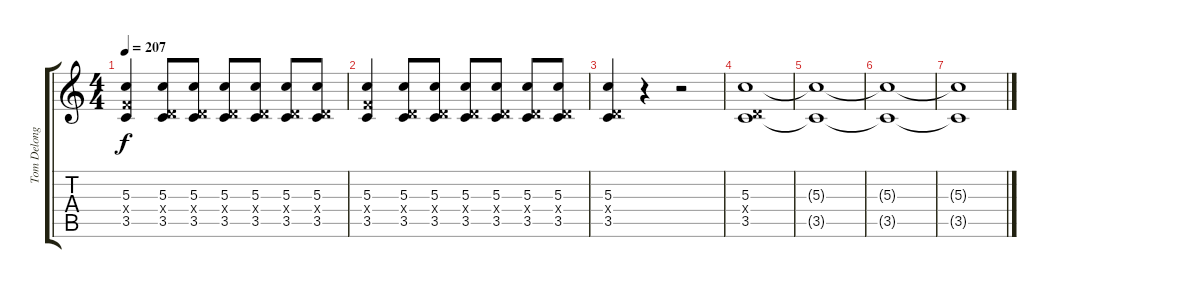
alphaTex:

\track ("Tom Delong (Distortion 1)" "Tom Delong") {instrument distortionguitar}
\staff {score tabs}
\tuning (E4 B3 G3 D3 A2 E2) {hide}
\ts (4 4)
\tempo 207
\clef g2
\ks c
(5.3 3.4{x} 3.5).4{dy f} (5.3 0.4{x} 3.5).8 (5.3 0.4{x} 3.5).8 (5.3 0.4{x} 3.5).8 (5.3 0.4{x} 3.5).8 (5.3 0.4{x} 3.5).8 (5.3 0.4{x} 3.5).8 |
(5.3 3.4{x} 3.5).4 (5.3 0.4{x} 3.5).8 (5.3 0.4{x} 3.5).8 (5.3 0.4{x} 3.5).8 (5.3 0.4{x} 3.5).8 (5.3 0.4{x} 3.5).8 (5.3 0.4{x} 3.5).8 |
(5.3 0.4{x} 3.5).4 r.4 r.2 |
(5.3 0.4{x} 3.5).1 |
(5.3{t} 3.5{t}).1 |
(5.3{t} 3.5{t}).1 |
(5.3{t} 3.5{t}).1
